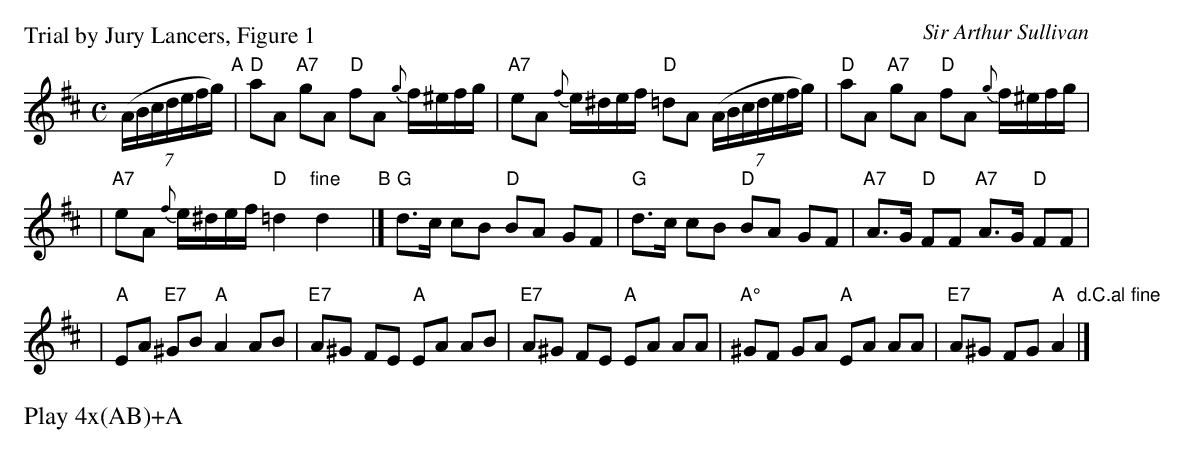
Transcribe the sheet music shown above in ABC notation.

X:1
P: Trial by Jury Lancers, Figure 1
C: Sir Arthur Sullivan
M: C
L: 1/16
K: D
((7:4ABcdefg) "A"\
|  "D"a2A2 "A7"g2A2 "D"f2A2 {g}f^efg \
| "A7"e2A2 {f}e^def "D"=d2A2 ((7:4ABcdefg) \
|  "D"a2A2 "A7"g2A2 "D"f2A2 {g}f^efg |
| "A7"e2A2 {f}e^def "D"=d4 "fine"d4 y\
"B"\
|]  "G"d3c     c2B2 "D"B2A2    G2F2 \
|   "G"d3c     c2B2 "D"B2A2    G2F2 \
|  "A7"A3G  "D"F2F2 "A7"A3G "D"F2F2 |
|  "A"E2A2 "E7"^G2B2 "A"A4   A2B2 \
|"E7"A2^G2 F2E2 "A"E2A2 A2B2 \
|"E7"A2^G2 F2E2 "A"E2A2 A2A2 \
|"A°"^G2F2 G2A2 "A"E2A2 A2A2 \
|  "E7"A2^G2 F2G2 "A"A4 "d.C.al fine"|]
